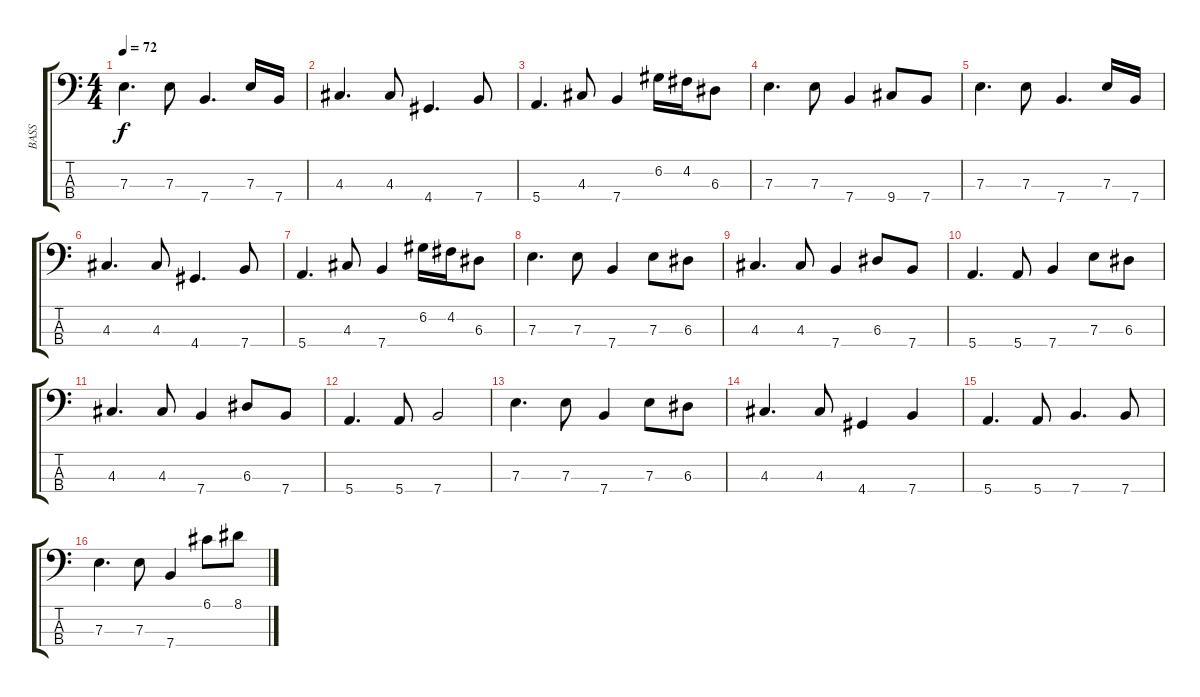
\track ("BASS" "BASS") {instrument electricbassfinger}
\staff {score tabs}
\tuning (G2 D2 A1 E1) {hide}
\ts (4 4)
\tempo 72
\clef f4
\ks c
7.3.4{d dy f} 7.3.8 7.4.4{d} 7.3.16 7.4.16 |
4.3.4{d} 4.3.8 4.4.4{d} 7.4.8 |
5.4.4{d} 4.3.8 7.4.4 6.2.16 4.2.16 6.3.8 |
7.3.4{d} 7.3.8 7.4.4 9.4.8 7.4.8 |
7.3.4{d} 7.3.8 7.4.4{d} 7.3.16 7.4.16 |
4.3.4{d} 4.3.8 4.4.4{d} 7.4.8 |
5.4.4{d} 4.3.8 7.4.4 6.2.16 4.2.16 6.3.8 |
7.3.4{d} 7.3.8 7.4.4 7.3.8 6.3.8 |
4.3.4{d} 4.3.8 7.4.4 6.3.8 7.4.8 |
5.4.4{d} 5.4.8 7.4.4 7.3.8 6.3.8 |
4.3.4{d} 4.3.8 7.4.4 6.3.8 7.4.8 |
5.4.4{d} 5.4.8 7.4.2 |
7.3.4{d} 7.3.8 7.4.4 7.3.8 6.3.8 |
4.3.4{d} 4.3.8 4.4.4 7.4.4 |
5.4.4{d} 5.4.8 7.4.4{d} 7.4.8 |
7.3.4{d} 7.3.8 7.4.4 6.1.8 8.1.8
